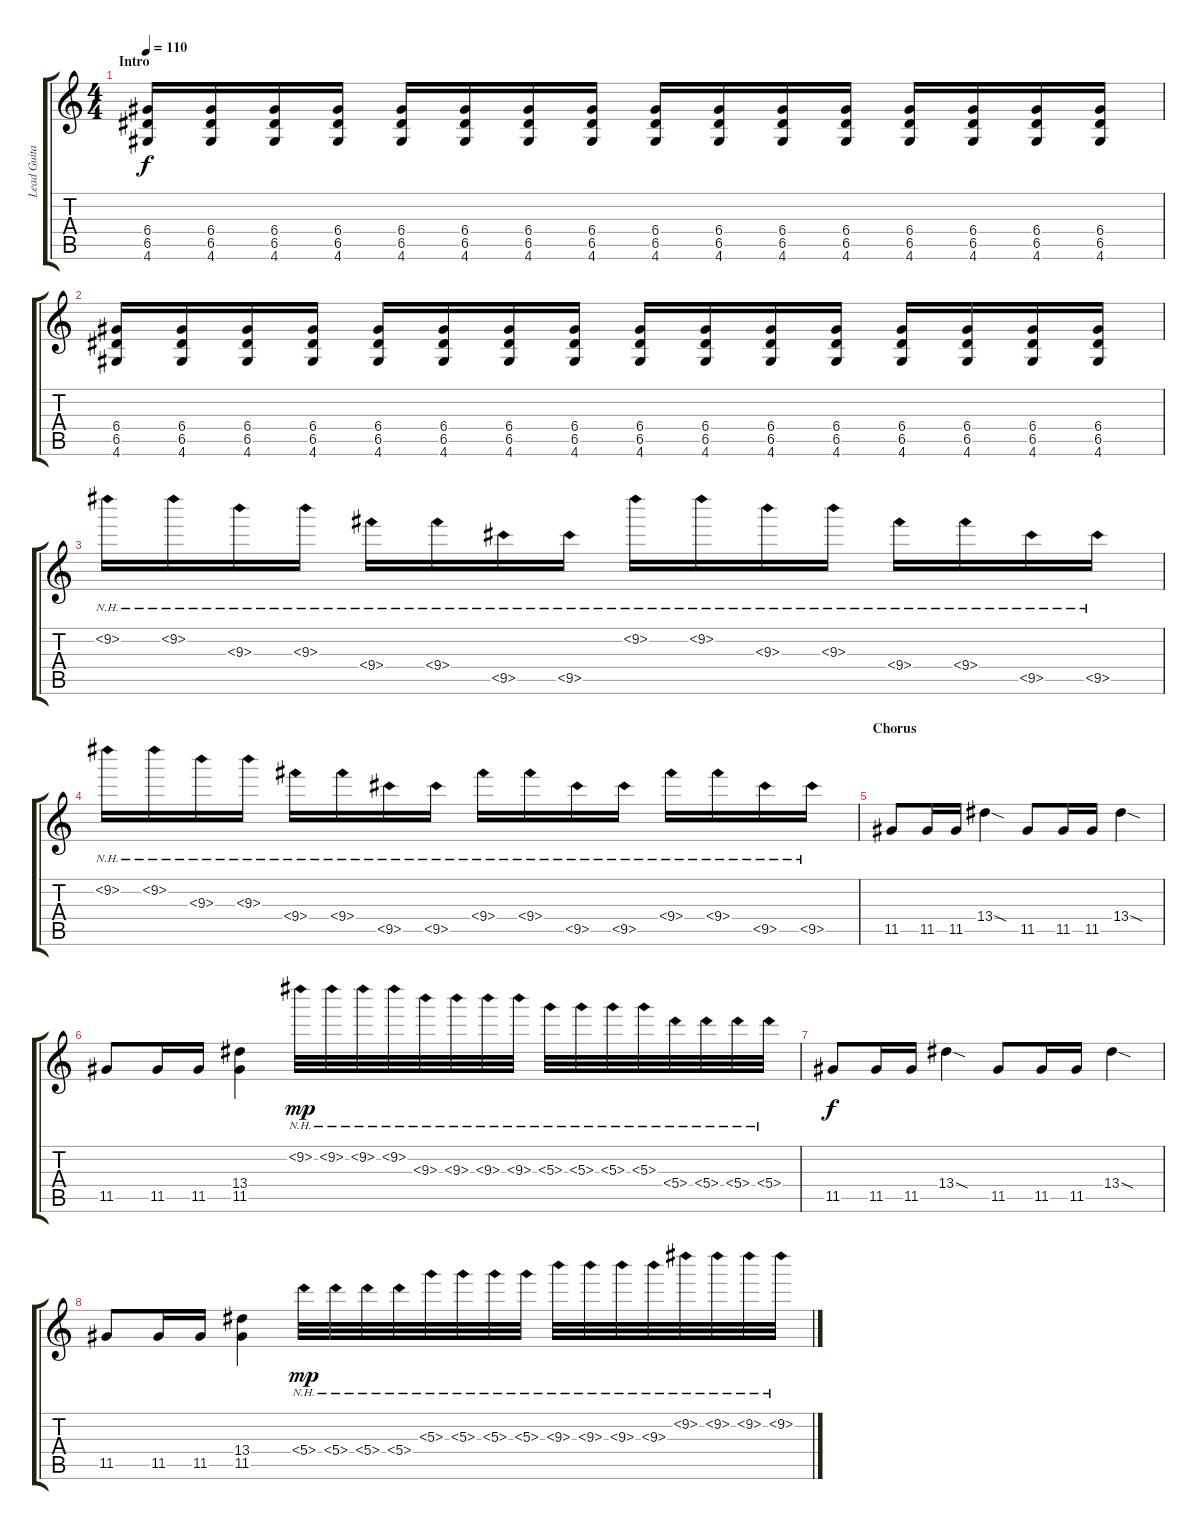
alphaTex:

\track ("Lead Guitar" "Lead Guita") {instrument distortionguitar}
\staff {score tabs}
\tuning (E4 B3 G3 D3 A2 E2) {hide}
\ts (4 4)
\section ("" "Intro")
\tempo 110
\clef g2
\ks c
(6.4 6.5 4.6).16{dy f instrument distortionguitar} (6.4 6.5 4.6).16 (6.4 6.5 4.6).16 (6.4 6.5 4.6).16 (6.4 6.5 4.6).16 (6.4 6.5 4.6).16 (6.4 6.5 4.6).16 (6.4 6.5 4.6).16 (6.4 6.5 4.6).16 (6.4 6.5 4.6).16 (6.4 6.5 4.6).16 (6.4 6.5 4.6).16 (6.4 6.5 4.6).16 (6.4 6.5 4.6).16 (6.4 6.5 4.6).16 (6.4 6.5 4.6).16 |
(6.4 6.5 4.6).16 (6.4 6.5 4.6).16 (6.4 6.5 4.6).16 (6.4 6.5 4.6).16 (6.4 6.5 4.6).16 (6.4 6.5 4.6).16 (6.4 6.5 4.6).16 (6.4 6.5 4.6).16 (6.4 6.5 4.6).16 (6.4 6.5 4.6).16 (6.4 6.5 4.6).16 (6.4 6.5 4.6).16 (6.4 6.5 4.6).16 (6.4 6.5 4.6).16 (6.4 6.5 4.6).16 (6.4 6.5 4.6).16 |
9.2{nh}.16 9.2{nh}.16 9.3{nh}.16 9.3{nh}.16 9.4{nh}.16 9.4{nh}.16 9.5{nh}.16 9.5{nh}.16 9.2{nh}.16 9.2{nh}.16 9.3{nh}.16 9.3{nh}.16 9.4{nh}.16 9.4{nh}.16 9.5{nh}.16 9.5{nh}.16 |
9.2{nh}.16 9.2{nh}.16 9.3{nh}.16 9.3{nh}.16 9.4{nh}.16 9.4{nh}.16 9.5{nh}.16 9.5{nh}.16 9.4{nh}.16 9.4{nh}.16 9.5{nh}.16 9.5{nh}.16 9.4{nh}.16 9.4{nh}.16 9.5{nh}.16 9.5{nh}.16 |
\section ("" "Chorus")
11.5.8 11.5.16 11.5.16 13.4{sod}.4 11.5.8 11.5.16 11.5.16 13.4{sod}.4 |
11.5.8 11.5.16 11.5.16 (13.4 11.5).4 9.2{nh}.32{dy mp} 9.2{nh}.32 9.2{nh}.32 9.2{nh}.32 9.3{nh}.32 9.3{nh}.32 9.3{nh}.32 9.3{nh}.32 5.3{nh}.32 5.3{nh}.32 5.3{nh}.32 5.3{nh}.32 5.4{nh}.32 5.4{nh}.32 5.4{nh}.32 5.4{nh}.32 |
11.5.8{dy f} 11.5.16 11.5.16 13.4{sod}.4 11.5.8 11.5.16 11.5.16 13.4{sod}.4 |
11.5.8 11.5.16 11.5.16 (13.4 11.5).4 5.4{nh}.32{dy mp} 5.4{nh}.32 5.4{nh}.32 5.4{nh}.32 5.3{nh}.32 5.3{nh}.32 5.3{nh}.32 5.3{nh}.32 9.3{nh}.32 9.3{nh}.32 9.3{nh}.32 9.3{nh}.32 9.2{nh}.32 9.2{nh}.32 9.2{nh}.32 9.2{nh}.32
